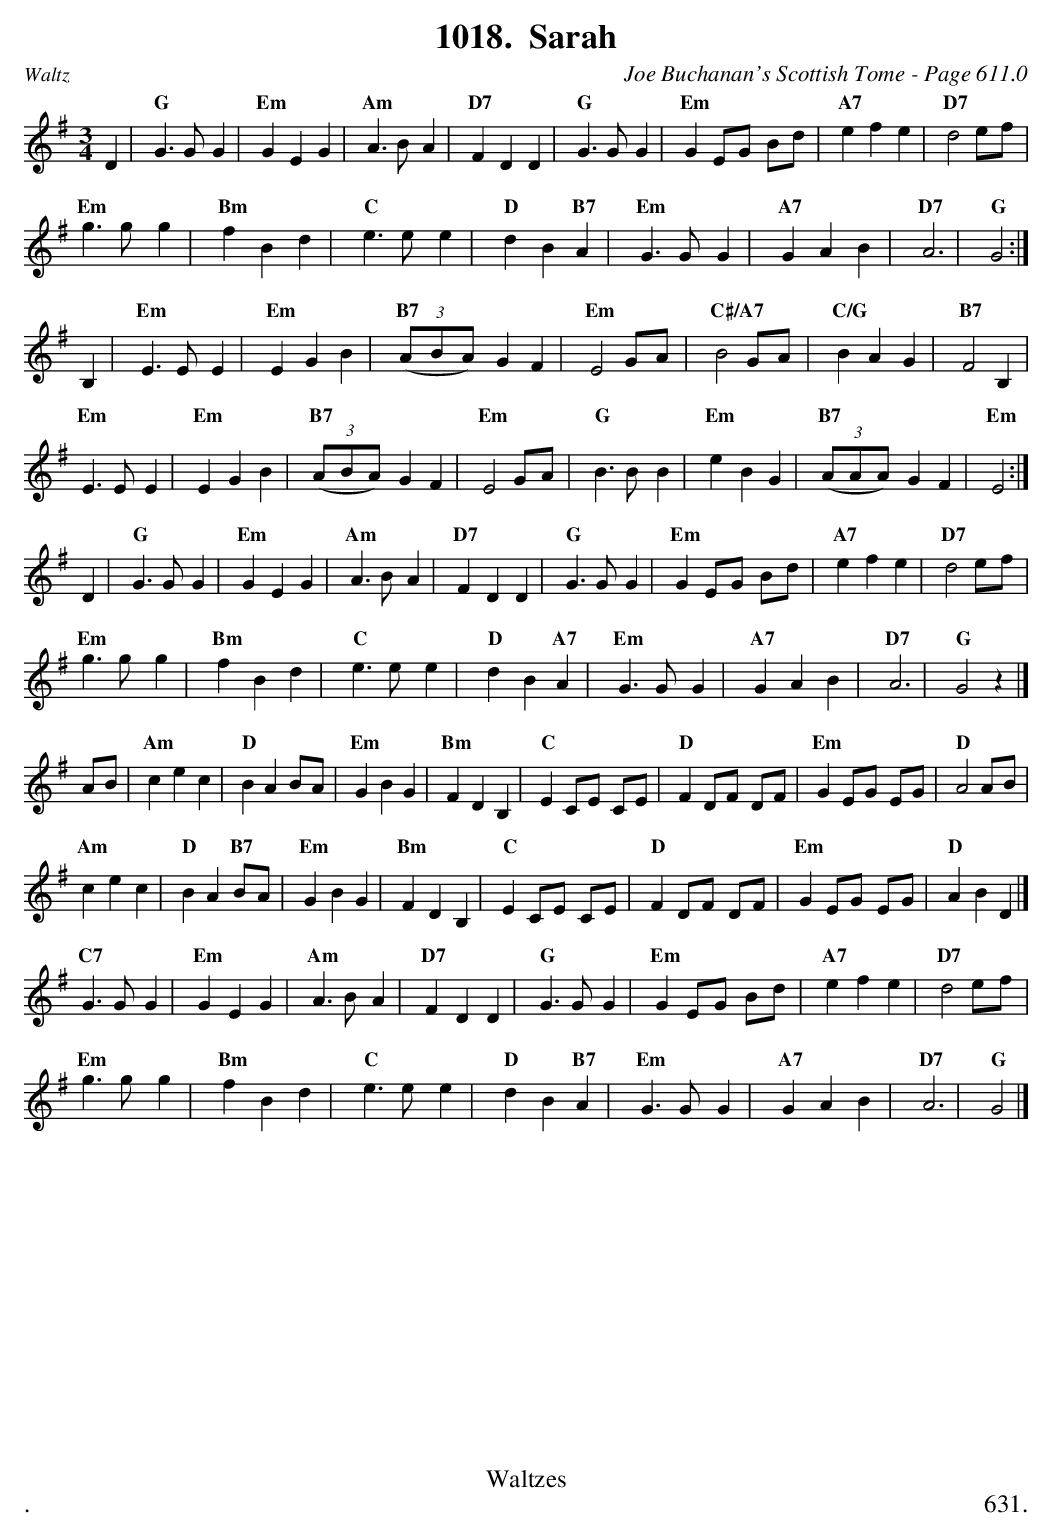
X:1
T:Sarah
C:Joe Buchanan's Scottish Tome - Page 611.0
L:1/4
M:3/4
K:G
D | "G"G>G G | "Em"G E G | "Am"A>B A | "D7"F D D | "G"G>G G | "Em"G E/G/ B/d/ | "A7"e f e | "D7"d2 e/f/ |
"Em"g>g g | "Bm"f B d | "C"e>e e | "D"d B "B7"A | "Em"G>G G | "A7"G A B | "D7"A3 | "G"G2 :|
B, | "Em"E>E E | "Em"E G B | "B7"((3A/B/A/) G F | "Em"E2 G/A/ | "C#/A7"B2 G/A/ | "C/G"B A G | "B7"F2 B, |
"Em"E>E E | "Em"E G B | "B7"((3A/B/A/) G F | "Em"E2 G/A/ | "G"B>B B | "Em"e B G | "B7"((3A/A/A/) G F | "Em"E2 :|
D | "G"G>G G | "Em"G E G | "Am"A>B A | "D7"F D D | "G"G>G G | "Em"G E/G/ B/d/ | "A7"e f e | "D7"d2 e/f/ |
"Em"g>g g | "Bm"f B d | "C"e>e e | "D"d B "A7"A | "Em"G>G G | "A7"G A B | "D7"A3 | "G"G2 z |]
A/B/ | "Am"c e c | "D"B A B/A/ | "Em"G B G | "Bm"F D B, | "C"E C/E/ C/E/ | "D"F D/F/ D/F/ | "Em"G E/G/ E/G/ | "D"A2 A/B/ |
"Am"c e c | "D"B A "B7"B/A/ | "Em"G B G | "Bm"F D B, | "C"E C/E/ C/E/ | "D"F D/F/ D/F/ | "Em"G E/G/ E/G/ | "D"A B D |]
"C7"G>G G | "Em"G E G | "Am"A>B A | "D7"F D D | "G"G>G G | "Em"G E/G/ B/d/ | "A7"e f e | "D7"d2 e/f/ |
"Em"g>g g | "Bm"f B d | "C"e>e e | "D"d B "B7"A | "Em"G>G G | "A7"G A B | "D7"A3 | "G"G2 |]
